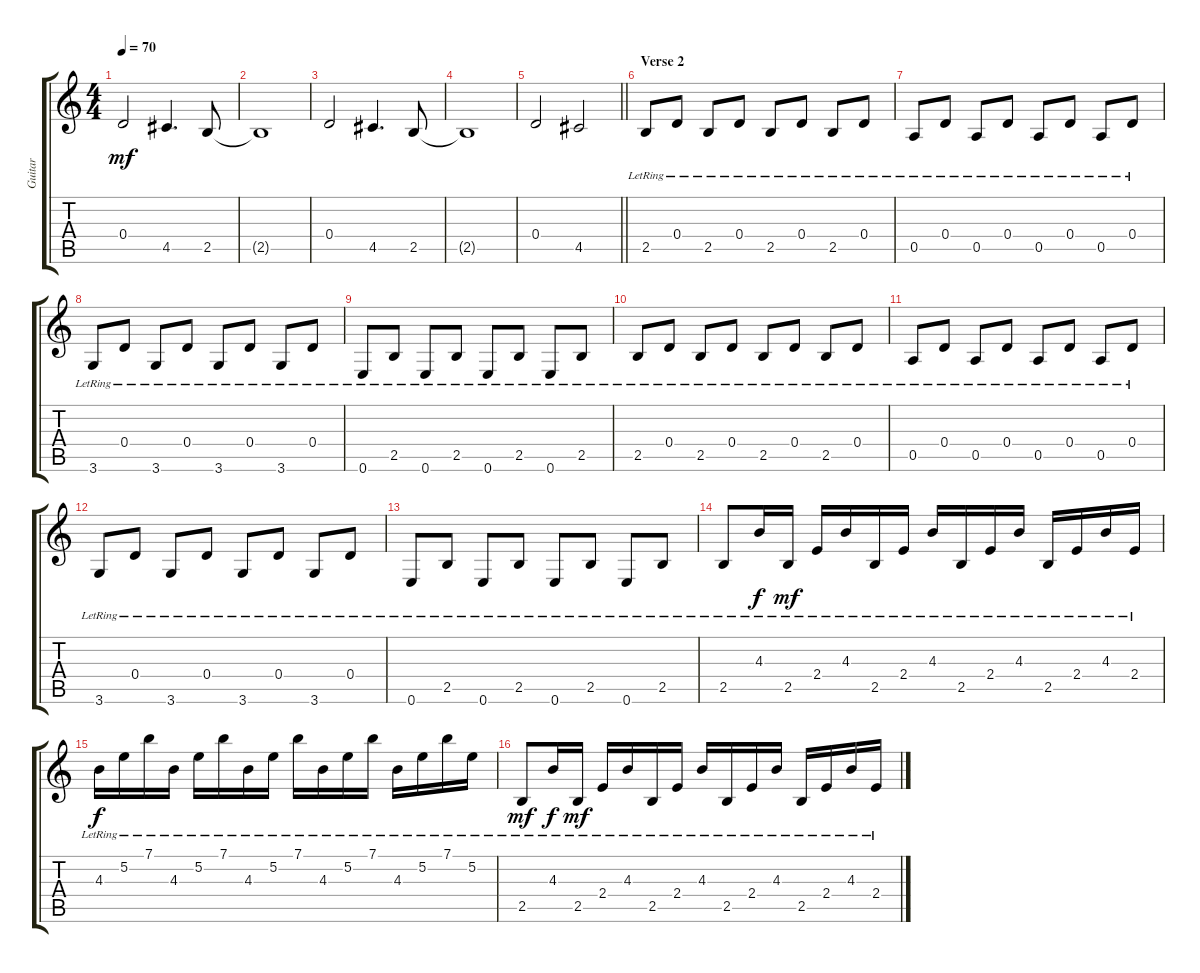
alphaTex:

\track ("Guitar" "Guitar") {instrument acousticguitarsteel}
\staff {score tabs}
\tuning (E4 B3 G3 D3 A2 E2) {hide}
\ts (4 4)
\tempo 70
\clef g2
\ks c
0.4.2{dy mf} 4.5.4{d} 2.5.8 |
2.5{t}.1 |
0.4.2 4.5.4{d} 2.5.8 |
2.5{t}.1 |
\barLineRight lightlight
0.4.2 4.5.2 |
\section ("" "Verse 2")
2.5{lr}.8 0.4{lr}.8 2.5{lr}.8 0.4{lr}.8 2.5{lr}.8 0.4{lr}.8 2.5{lr}.8 0.4{lr}.8 |
0.5{lr}.8 0.4{lr}.8 0.5{lr}.8 0.4{lr}.8 0.5{lr}.8 0.4{lr}.8 0.5{lr}.8 0.4{lr}.8 |
3.6{lr}.8 0.4{lr}.8 3.6{lr}.8 0.4{lr}.8 3.6{lr}.8 0.4{lr}.8 3.6{lr}.8 0.4{lr}.8 |
0.6{lr}.8 2.5{lr}.8 0.6{lr}.8 2.5{lr}.8 0.6{lr}.8 2.5{lr}.8 0.6{lr}.8 2.5{lr}.8 |
2.5{lr}.8 0.4{lr}.8 2.5{lr}.8 0.4{lr}.8 2.5{lr}.8 0.4{lr}.8 2.5{lr}.8 0.4{lr}.8 |
0.5{lr}.8 0.4{lr}.8 0.5{lr}.8 0.4{lr}.8 0.5{lr}.8 0.4{lr}.8 0.5{lr}.8 0.4{lr}.8 |
3.6{lr}.8 0.4{lr}.8 3.6{lr}.8 0.4{lr}.8 3.6{lr}.8 0.4{lr}.8 3.6{lr}.8 0.4{lr}.8 |
0.6{lr}.8 2.5{lr}.8 0.6{lr}.8 2.5{lr}.8 0.6{lr}.8 2.5{lr}.8 0.6{lr}.8 2.5{lr}.8 |
2.5{lr}.8 4.3{lr}.16{dy f} 2.5{lr}.16{dy mf} 2.4{lr}.16 4.3{lr}.16 2.5{lr}.16 2.4{lr}.16 4.3{lr}.16 2.5{lr}.16 2.4{lr}.16 4.3{lr}.16 2.5{lr}.16 2.4{lr}.16 4.3{lr}.16 2.4{lr}.16 |
4.3{lr}.16{dy f} 5.2{lr}.16 7.1{lr}.16 4.3{lr}.16 5.2{lr}.16 7.1{lr}.16 4.3{lr}.16 5.2{lr}.16 7.1{lr}.16 4.3{lr}.16 5.2{lr}.16 7.1{lr}.16 4.3{lr}.16 5.2{lr}.16 7.1{lr}.16 5.2{lr}.16 |
2.5{lr}.8{dy mf} 4.3{lr}.16{dy f} 2.5{lr}.16{dy mf} 2.4{lr}.16 4.3{lr}.16 2.5{lr}.16 2.4{lr}.16 4.3{lr}.16 2.5{lr}.16 2.4{lr}.16 4.3{lr}.16 2.5{lr}.16 2.4{lr}.16 4.3{lr}.16 2.4{lr}.16
